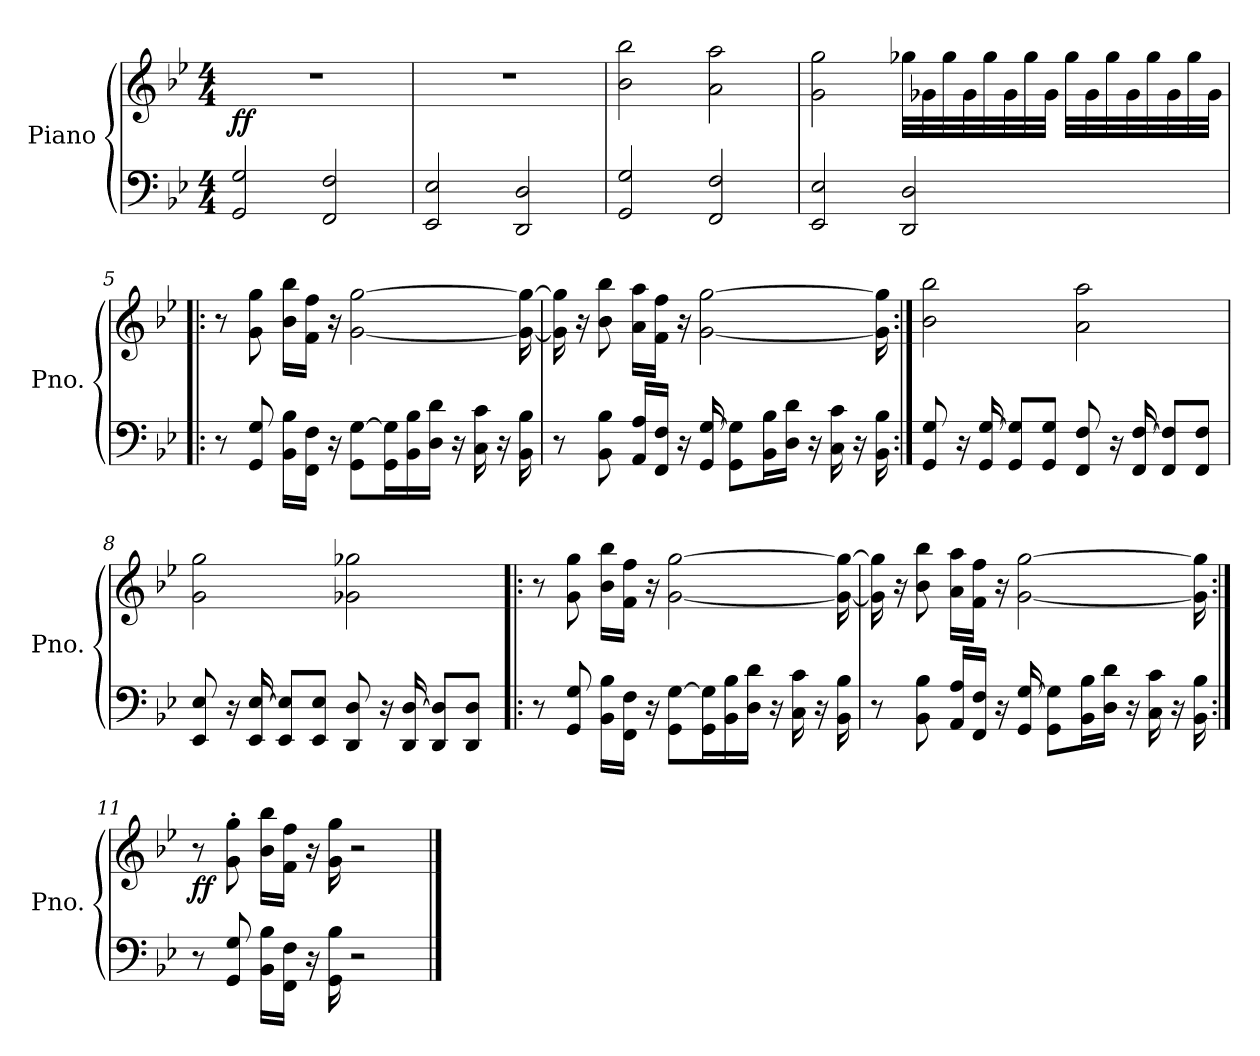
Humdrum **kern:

**kern	**kern	**dynam
*part1	*part1	*part1
*staff2	*staff1	*staff1/2
*I"Piano	*	*
*I'Pno.	*	*
*clefF4	*clefG2	*
*k[b-e-]	*k[b-e-]	*
*M4/4	*M4/4	*
*MM82	*MM82	*
=1	=1	=1
!	!	!LO:DY:b
2GG/ 2G/	1r	ff
2FF/ 2F/	.	.
=2	=2	=2
2EE-/ 2E-/	1r	.
2DD/ 2D/	.	.
=3	=3	=3
2GG/ 2G/	2b-\ 2bb-\	.
2FF/ 2F/	2a\ 2aa\	.
=4	=4	=4
2EE-/ 2E-/	2g\ 2gg\	.
2DD/ 2D/	32gg-X\LLL	.
.	32g-X\	.
.	32gg-\	.
.	32g-\	.
.	32gg-\	.
.	32g-\	.
.	32gg-\	.
.	32g-\JJJ	.
.	32gg-\LLL	.
.	32g-\	.
.	32gg-\	.
.	32g-\	.
.	32gg-\	.
.	32g-\	.
.	32gg-\	.
.	32g-\JJJ	.
=5!|:	=5!|:	=5!|:
8r	8r	.
8GG/ 8G/	8g\ 8gg\	.
16BB-\ 16B-\LL	16b-\ 16bb-\LL	.
16FF\ 16F\JJ	16f\ 16ff\JJ	.
16r	16r	.
8GG\ [8G\L	[2g\ [2gg\	.
16GG\ 16G\]L	.	.
16BB-\ 16B-\	.	.
16D\ 16d\JJ	.	.
16r	.	.
16C\ 16c\	.	.
16r	.	.
16BB-\ 16B-\	16g\_ 16gg\_	.
!!LO:LB:g=z
=6	=6	=6
8r	16g\] 16gg\]	.
.	16r	.
8BB-\ 8B-\	8b-\ 8bb-\	.
16AA/ 16A/LL	16a\ 16aa\LL	.
16FF/ 16F/JJ	16f\ 16ff\JJ	.
16r	16r	.
16GG/ [16G/	[2g\ [2gg\	.
8GG\ 8G\]L	.	.
16BB-\ 16B-\L	.	.
16D\ 16d\JJ	.	.
16r	.	.
16C\ 16c\	.	.
16r	.	.
16BB-\ 16B-\	16g\] 16gg\]	.
=7:|!	=7:|!	=7:|!
8GG/ 8G/	2b-\ 2bb-\	.
16r	.	.
16GG/ [16G/	.	.
8GG/ 8G/]L	.	.
8GG/ 8G/J	.	.
8FF/ 8F/	2a\ 2aa\	.
16r	.	.
16FF/ [16F/	.	.
8FF/ 8F/]L	.	.
8FF/ 8F/J	.	.
!!LO:LB:g=z
=8	=8	=8
8EE-/ 8E-/	2g\ 2gg\	.
16r	.	.
16EE-/ [16E-/	.	.
8EE-/ 8E-/]L	.	.
8EE-/ 8E-/J	.	.
8DD/ 8D/	2g-X\ 2gg-X\	.
16r	.	.
16DD/ [16D/	.	.
8DD/ 8D/]L	.	.
8DD/ 8D/J	.	.
=9!|:	=9!|:	=9!|:
8r	8r	.
8GG/ 8G/	8g\ 8gg\	.
16BB-\ 16B-\LL	16b-\ 16bb-\LL	.
16FF\ 16F\JJ	16f\ 16ff\JJ	.
16r	16r	.
8GG\ [8G\L	[2g\ [2gg\	.
16GG\ 16G\]L	.	.
16BB-\ 16B-\	.	.
16D\ 16d\JJ	.	.
16r	.	.
16C\ 16c\	.	.
16r	.	.
16BB-\ 16B-\	16g\_ 16gg\_	.
!!LO:LB:g=z
=10	=10	=10
8r	16g\] 16gg\]	.
.	16r	.
8BB-\ 8B-\	8b-\ 8bb-\	.
16AA/ 16A/LL	16a\ 16aa\LL	.
16FF/ 16F/JJ	16f\ 16ff\JJ	.
16r	16r	.
16GG/ [16G/	[2g\ [2gg\	.
8GG\ 8G\]L	.	.
16BB-\ 16B-\L	.	.
16D\ 16d\JJ	.	.
16r	.	.
16C\ 16c\	.	.
16r	.	.
16BB-\ 16B-\	16g\] 16gg\]	.
=11:|!	=11:|!	=11:|!
!	!	!LO:DY:b
8r	8r	ff
8GG/ 8G/	8g\' 8gg\'	.
16BB-\ 16B-\LL	16b-\ 16bb-\LL	.
16FF\ 16F\JJ	16f\ 16ff\JJ	.
16r	16r	.
16GG\ 16B-\	16g\ 16gg\	.
2r	2r	.
==	==	==
*-	*-	*-
